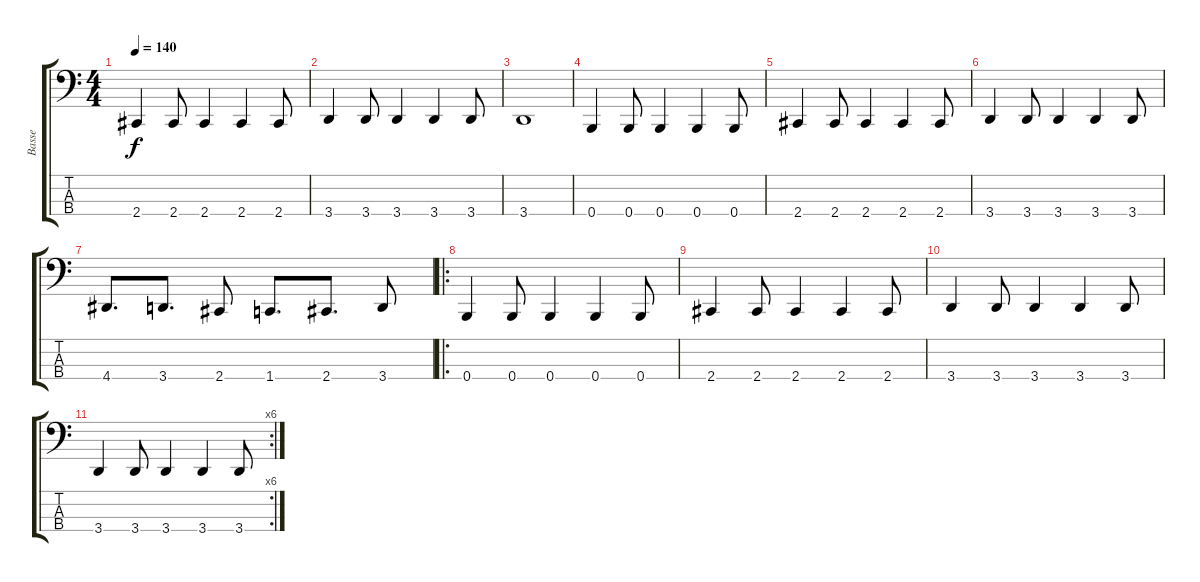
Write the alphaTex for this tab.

\track ("Basse" "Basse") {instrument electricbassfinger}
\staff {score tabs}
\tuning (D2 A1 E1 B0) {hide}
\ts (4 4)
\tempo 140
\clef f4
\ks c
2.4.4{dy f} 2.4.8 2.4.4 2.4.4 2.4.8 |
3.4.4 3.4.8 3.4.4 3.4.4 3.4.8 |
3.4.1 |
0.4.4 0.4.8 0.4.4 0.4.4 0.4.8 |
2.4.4 2.4.8 2.4.4 2.4.4 2.4.8 |
3.4.4 3.4.8 3.4.4 3.4.4 3.4.8 |
4.4.8{d} 3.4.8{d} 2.4.8 1.4.8{d} 2.4.8{d} 3.4.8 |
\ro
0.4.4 0.4.8 0.4.4 0.4.4 0.4.8 |
2.4.4 2.4.8 2.4.4 2.4.4 2.4.8 |
3.4.4 3.4.8 3.4.4 3.4.4 3.4.8 |
\rc 6
3.4.4 3.4.8 3.4.4 3.4.4 3.4.8
